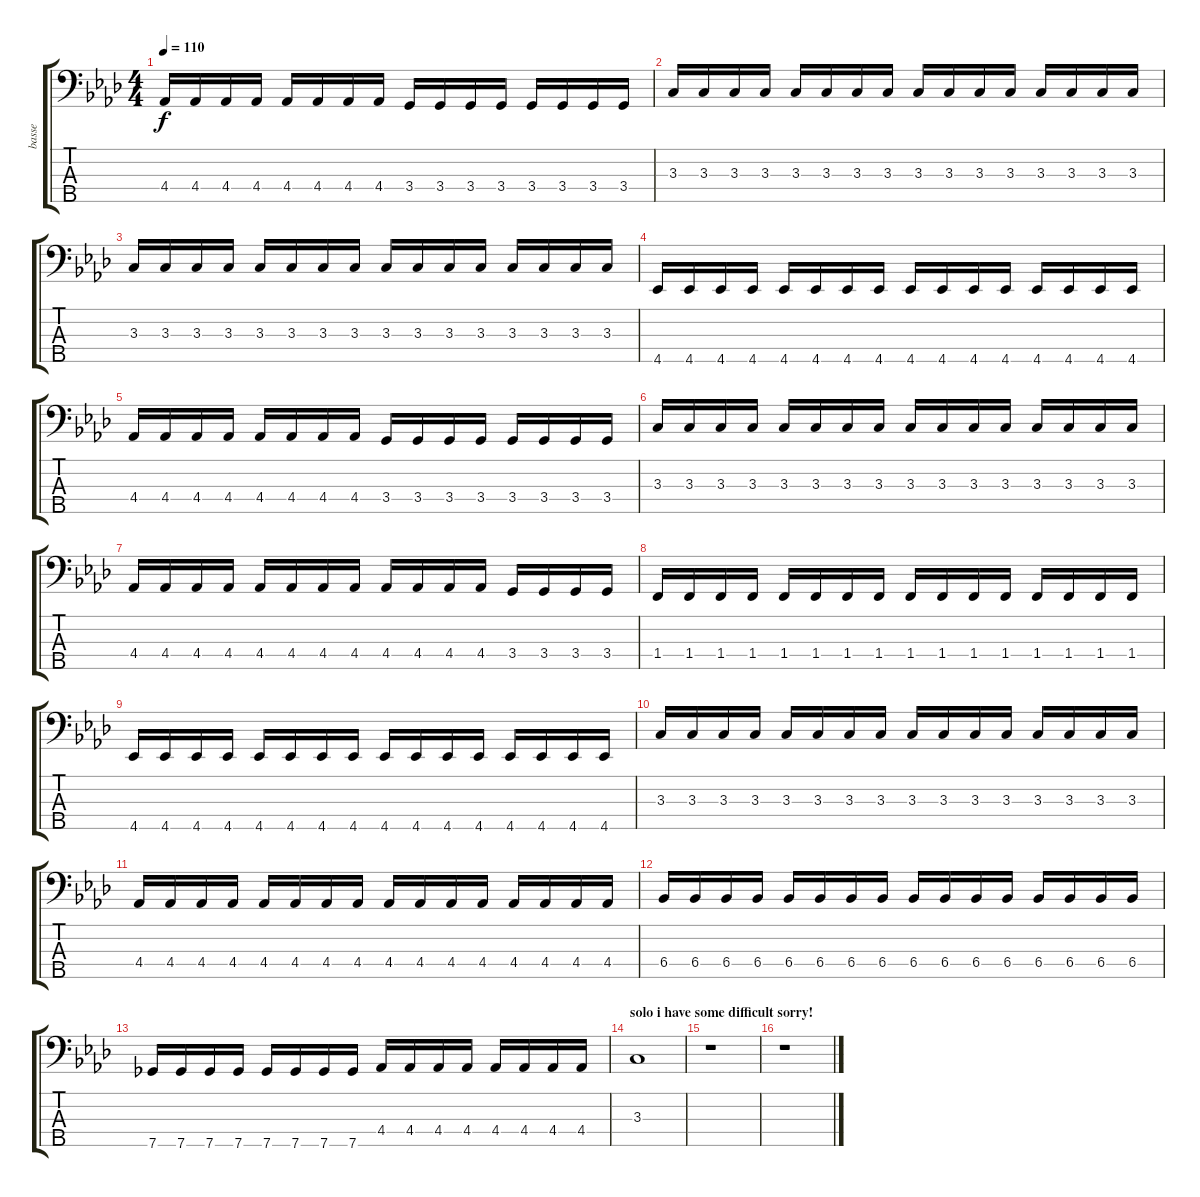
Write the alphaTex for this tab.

\track ("basse" "basse") {instrument electricbasspick}
\staff {score tabs}
\tuning (G2 D2 A1 E1 B0) {hide}
\ts (4 4)
\tempo 110
\clef f4
\ks fminor
4.4.16{dy f} 4.4.16 4.4.16 4.4.16 4.4.16 4.4.16 4.4.16 4.4.16 3.4.16 3.4.16 3.4.16 3.4.16 3.4.16 3.4.16 3.4.16 3.4.16 |
3.3.16 3.3.16 3.3.16 3.3.16 3.3.16 3.3.16 3.3.16 3.3.16 3.3.16 3.3.16 3.3.16 3.3.16 3.3.16 3.3.16 3.3.16 3.3.16 |
3.3.16 3.3.16 3.3.16 3.3.16 3.3.16 3.3.16 3.3.16 3.3.16 3.3.16 3.3.16 3.3.16 3.3.16 3.3.16 3.3.16 3.3.16 3.3.16 |
4.5.16 4.5.16 4.5.16 4.5.16 4.5.16 4.5.16 4.5.16 4.5.16 4.5.16 4.5.16 4.5.16 4.5.16 4.5.16 4.5.16 4.5.16 4.5.16 |
4.4.16 4.4.16 4.4.16 4.4.16 4.4.16 4.4.16 4.4.16 4.4.16 3.4.16 3.4.16 3.4.16 3.4.16 3.4.16 3.4.16 3.4.16 3.4.16 |
3.3.16 3.3.16 3.3.16 3.3.16 3.3.16 3.3.16 3.3.16 3.3.16 3.3.16 3.3.16 3.3.16 3.3.16 3.3.16 3.3.16 3.3.16 3.3.16 |
4.4.16 4.4.16 4.4.16 4.4.16 4.4.16 4.4.16 4.4.16 4.4.16 4.4.16 4.4.16 4.4.16 4.4.16 3.4.16 3.4.16 3.4.16 3.4.16 |
1.4.16 1.4.16 1.4.16 1.4.16 1.4.16 1.4.16 1.4.16 1.4.16 1.4.16 1.4.16 1.4.16 1.4.16 1.4.16 1.4.16 1.4.16 1.4.16 |
4.5.16 4.5.16 4.5.16 4.5.16 4.5.16 4.5.16 4.5.16 4.5.16 4.5.16 4.5.16 4.5.16 4.5.16 4.5.16 4.5.16 4.5.16 4.5.16 |
3.3.16 3.3.16 3.3.16 3.3.16 3.3.16 3.3.16 3.3.16 3.3.16 3.3.16 3.3.16 3.3.16 3.3.16 3.3.16 3.3.16 3.3.16 3.3.16 |
4.4.16 4.4.16 4.4.16 4.4.16 4.4.16 4.4.16 4.4.16 4.4.16 4.4.16 4.4.16 4.4.16 4.4.16 4.4.16 4.4.16 4.4.16 4.4.16 |
6.4.16 6.4.16 6.4.16 6.4.16 6.4.16 6.4.16 6.4.16 6.4.16 6.4.16 6.4.16 6.4.16 6.4.16 6.4.16 6.4.16 6.4.16 6.4.16 |
7.5.16 7.5.16 7.5.16 7.5.16 7.5.16 7.5.16 7.5.16 7.5.16 4.4.16 4.4.16 4.4.16 4.4.16 4.4.16 4.4.16 4.4.16 4.4.16 |
\section ("" "solo i have some difficult sorry!")
3.3.1 |
r.1 |
r.1
